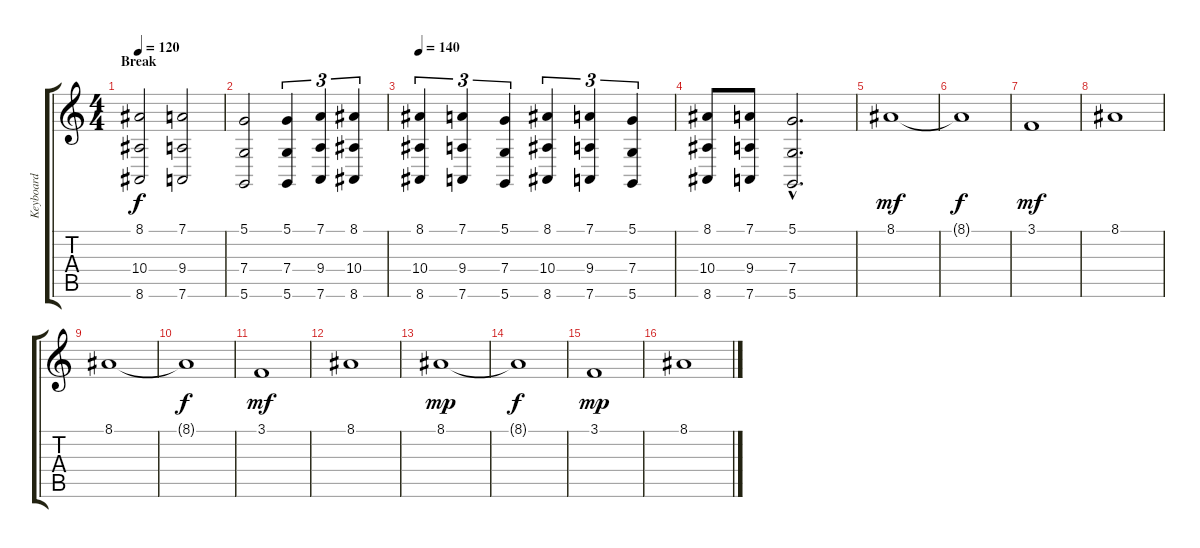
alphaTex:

\track ("Keyboard" "Keyboard") {instrument choiraahs}
\staff {score tabs}
\tuning (D4 A3 F3 C3 G2 D2) {hide}
\ts (4 4)
\section ("" "Break")
\tempo 120
\clef g2
\ks c
(8.1 10.4 8.6).2{dy f} (7.1 9.4 7.6).2 |
(5.1 7.4 5.6).2 (5.1 7.4 5.6).4{tu (3 2)} (7.1 9.4 7.6).4{tu (3 2)} (8.1 10.4 8.6).4{tu (3 2)} |
\tempo 140
(8.1 10.4 8.6).4{tu (3 2)} (7.1 9.4 7.6).4{tu (3 2)} (5.1 7.4 5.6).4{tu (3 2)} (8.1 10.4 8.6).4{tu (3 2)} (7.1 9.4 7.6).4{tu (3 2)} (5.1 7.4 5.6).4{tu (3 2)} |
(8.1 10.4 8.6).8 (7.1 9.4 7.6).8 (5.1{hac} 7.4{hac} 5.6{hac}).2{d} |
8.1.1{dy mf} |
8.1{t}.1{dy f} |
3.1.1{dy mf} |
8.1.1 |
8.1.1 |
8.1{t}.1{dy f} |
3.1.1{dy mf} |
8.1.1 |
8.1.1{dy mp} |
8.1{t}.1{dy f} |
3.1.1{dy mp} |
8.1.1
